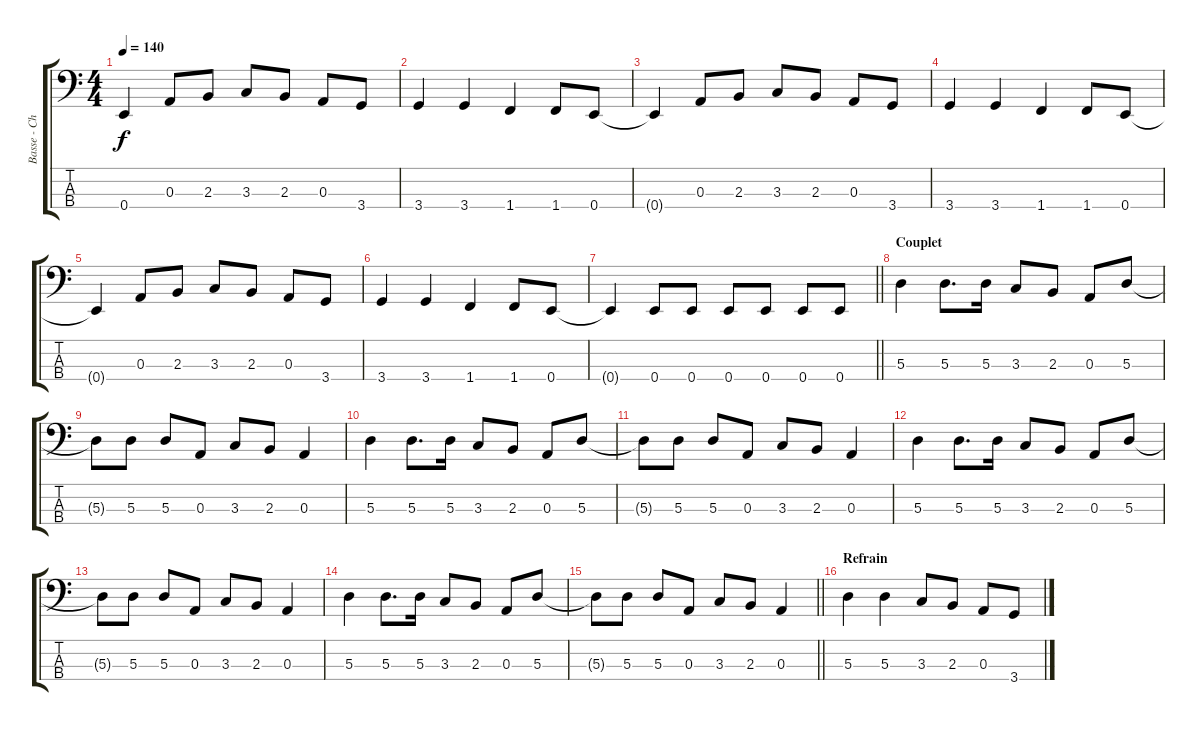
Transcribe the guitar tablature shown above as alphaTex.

\track ("Basse - Chris Novoselic" "Basse - Ch") {instrument electricbasspick}
\staff {score tabs}
\tuning (G2 D2 A1 E1) {hide}
\ts (4 4)
\tempo 140
\clef f4
\ks c
0.4{t}.4{dy f} 0.3.8 2.3.8 3.3.8 2.3.8 0.3.8 3.4.8 |
3.4.4 3.4.4 1.4.4 1.4.8 0.4.8 |
0.4{t}.4 0.3.8 2.3.8 3.3.8 2.3.8 0.3.8 3.4.8 |
3.4.4 3.4.4 1.4.4 1.4.8 0.4.8 |
0.4{t}.4 0.3.8 2.3.8 3.3.8 2.3.8 0.3.8 3.4.8 |
3.4.4 3.4.4 1.4.4 1.4.8 0.4.8 |
\barLineRight lightlight
0.4{t}.4 0.4.8 0.4.8 0.4.8 0.4.8 0.4.8 0.4.8 |
\section ("" "Couplet")
5.3.4 5.3.8{d} 5.3.16 3.3.8 2.3.8 0.3.8 5.3.8 |
5.3{t}.8 5.3.8 5.3.8 0.3.8 3.3.8 2.3.8 0.3.4 |
5.3.4 5.3.8{d} 5.3.16 3.3.8 2.3.8 0.3.8 5.3.8 |
5.3{t}.8 5.3.8 5.3.8 0.3.8 3.3.8 2.3.8 0.3.4 |
5.3.4 5.3.8{d} 5.3.16 3.3.8 2.3.8 0.3.8 5.3.8 |
5.3{t}.8 5.3.8 5.3.8 0.3.8 3.3.8 2.3.8 0.3.4 |
5.3.4 5.3.8{d} 5.3.16 3.3.8 2.3.8 0.3.8 5.3.8 |
\barLineRight lightlight
5.3{t}.8 5.3.8 5.3.8 0.3.8 3.3.8 2.3.8 0.3.4 |
\section ("" "Refrain")
5.3.4 5.3.4 3.3.8 2.3.8 0.3.8 3.4.8
